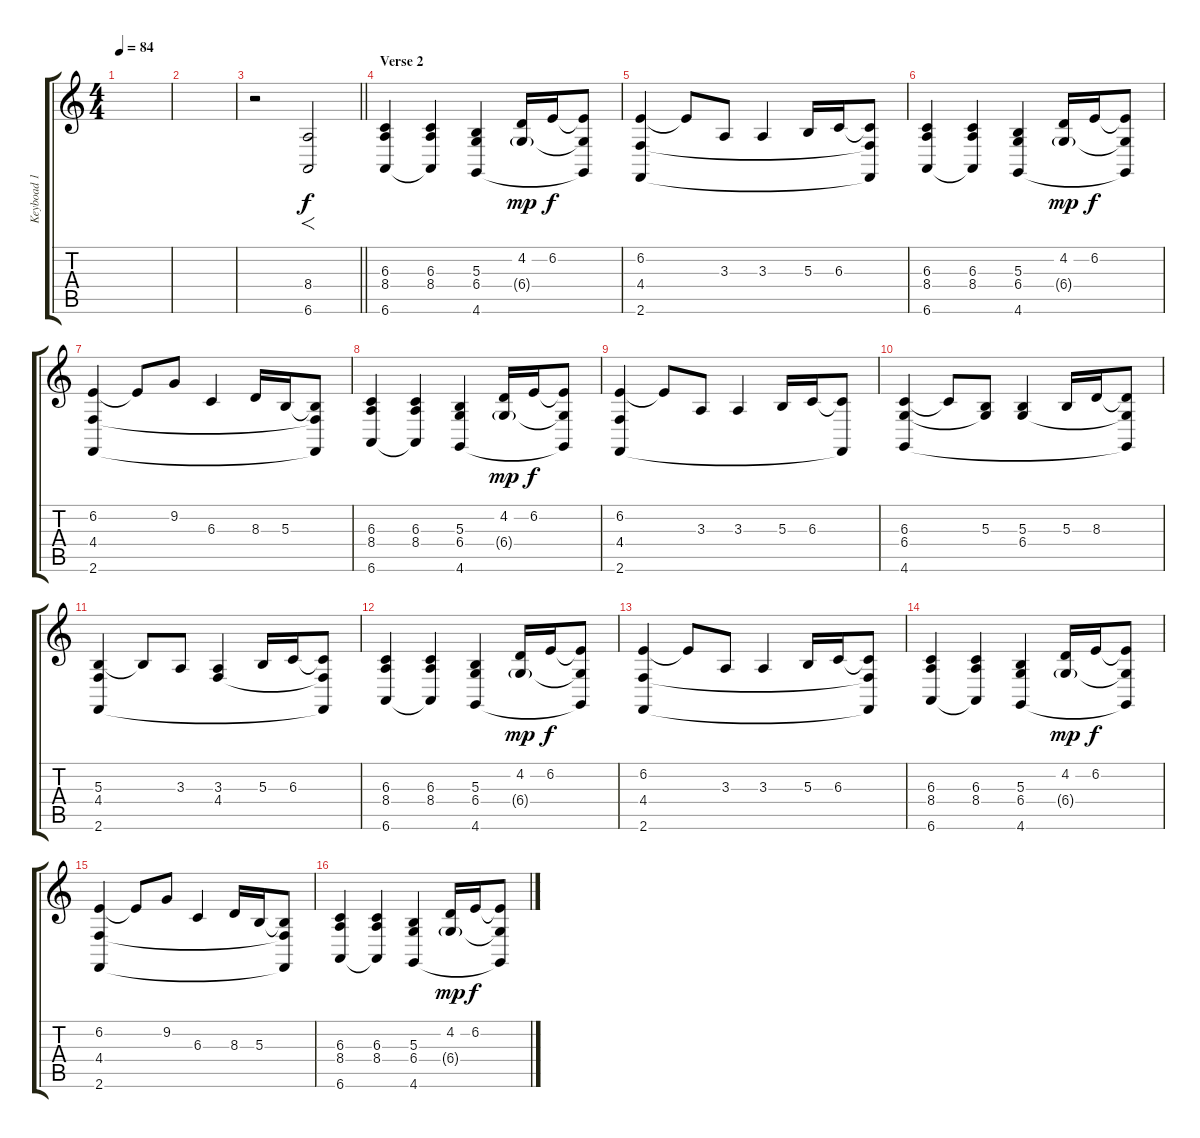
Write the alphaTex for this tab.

\track ("Keyboad 1" "Keyboad 1") {instrument frenchhorn}
\staff {score tabs}
\tuning (Eb4 Bb3 Gb3 Db3 Ab2 Eb2) {hide}
\ts (4 4)
\tempo 84
\clef g2
\ks c
|
|
\barLineRight lightlight
r.2{volume 8} (8.4 6.6).2{f} |
\section ("" "Verse 2")
(6.3 8.4 6.6).4 (6.3 8.4 6.6{t}).4 (5.3 6.4 4.6).4 (4.2 6.4{g}).16{dy mp} 6.2.16{dy f} (6.2{t} 6.4{t} 4.6{t}).8 |
(6.2 4.4 2.6).4 6.2{t}.8 3.3.8 3.3.4 5.3.16 6.3.16 (6.3{t} 4.4{t} 2.6{t}).8 |
(6.3 8.4 6.6).4 (6.3 8.4 6.6{t}).4 (5.3 6.4 4.6).4 (4.2 6.4{g}).16{dy mp} 6.2.16{dy f} (6.2{t} 6.4{t} 4.6{t}).8 |
(6.2 4.4 2.6).4 6.2{t}.8 9.2.8 6.3.4 8.3.16 5.3.16 (5.3{t} 4.4{t} 2.6{t}).8 |
(6.3 8.4 6.6).4 (6.3 8.4 6.6{t}).4 (5.3 6.4 4.6).4 (4.2 6.4{g}).16{dy mp} 6.2.16{dy f} (6.2{t} 6.4{t} 4.6{t}).8 |
(6.2 4.4 2.6).4 6.2{t}.8 3.3.8 3.3.4 5.3.16 6.3.16 (6.3{t} 2.6{t}).8 |
(6.3 6.4 4.6).4 6.3{t}.8 (5.3 6.4{t}).8 (5.3 6.4).4 5.3.16 8.3.16 (8.3{t} 6.4{t} 4.6{t}).8 |
(5.3 4.4 2.6).4 5.3{t}.8 3.3.8 (3.3 4.4).4 5.3.16 6.3.16 (6.3{t} 4.4{t} 2.6{t}).8 |
(6.3 8.4 6.6).4 (6.3 8.4 6.6{t}).4 (5.3 6.4 4.6).4 (4.2 6.4{g}).16{dy mp} 6.2.16{dy f} (6.2{t} 6.4{t} 4.6{t}).8 |
(6.2 4.4 2.6).4 6.2{t}.8 3.3.8 3.3.4 5.3.16 6.3.16 (6.3{t} 4.4{t} 2.6{t}).8 |
(6.3 8.4 6.6).4 (6.3 8.4 6.6{t}).4 (5.3 6.4 4.6).4 (4.2 6.4{g}).16{dy mp} 6.2.16{dy f} (6.2{t} 6.4{t} 4.6{t}).8 |
(6.2 4.4 2.6).4 6.2{t}.8 9.2.8 6.3.4 8.3.16 5.3.16 (5.3{t} 4.4{t} 2.6{t}).8 |
(6.3 8.4 6.6).4 (6.3 8.4 6.6{t}).4 (5.3 6.4 4.6).4 (4.2 6.4{g}).16{dy mp} 6.2.16{dy f} (6.2{t} 6.4{t} 4.6{t}).8
